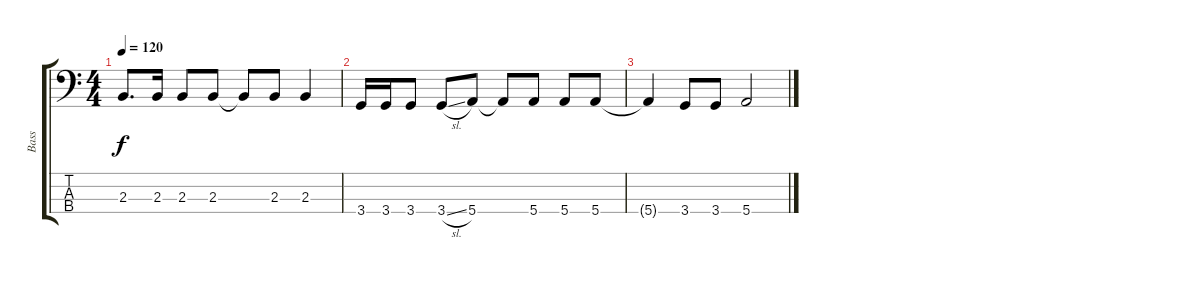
\track ("Bass" "Bass") {instrument electricbassfinger}
\staff {score tabs}
\tuning (G2 D2 A1 E1) {hide}
\ts (4 4)
\tempo 120
\clef f4
\ks c
2.3.8{d dy f} 2.3.16 2.3.8 2.3.8 2.3{t}.8 2.3.8 2.3.4 |
3.4.16 3.4.16 3.4.8 3.4{sl}.8 5.4.8 5.4{t}.8 5.4.8 5.4.8 5.4.8 |
5.4{t}.4 3.4.8 3.4.8 5.4.2
